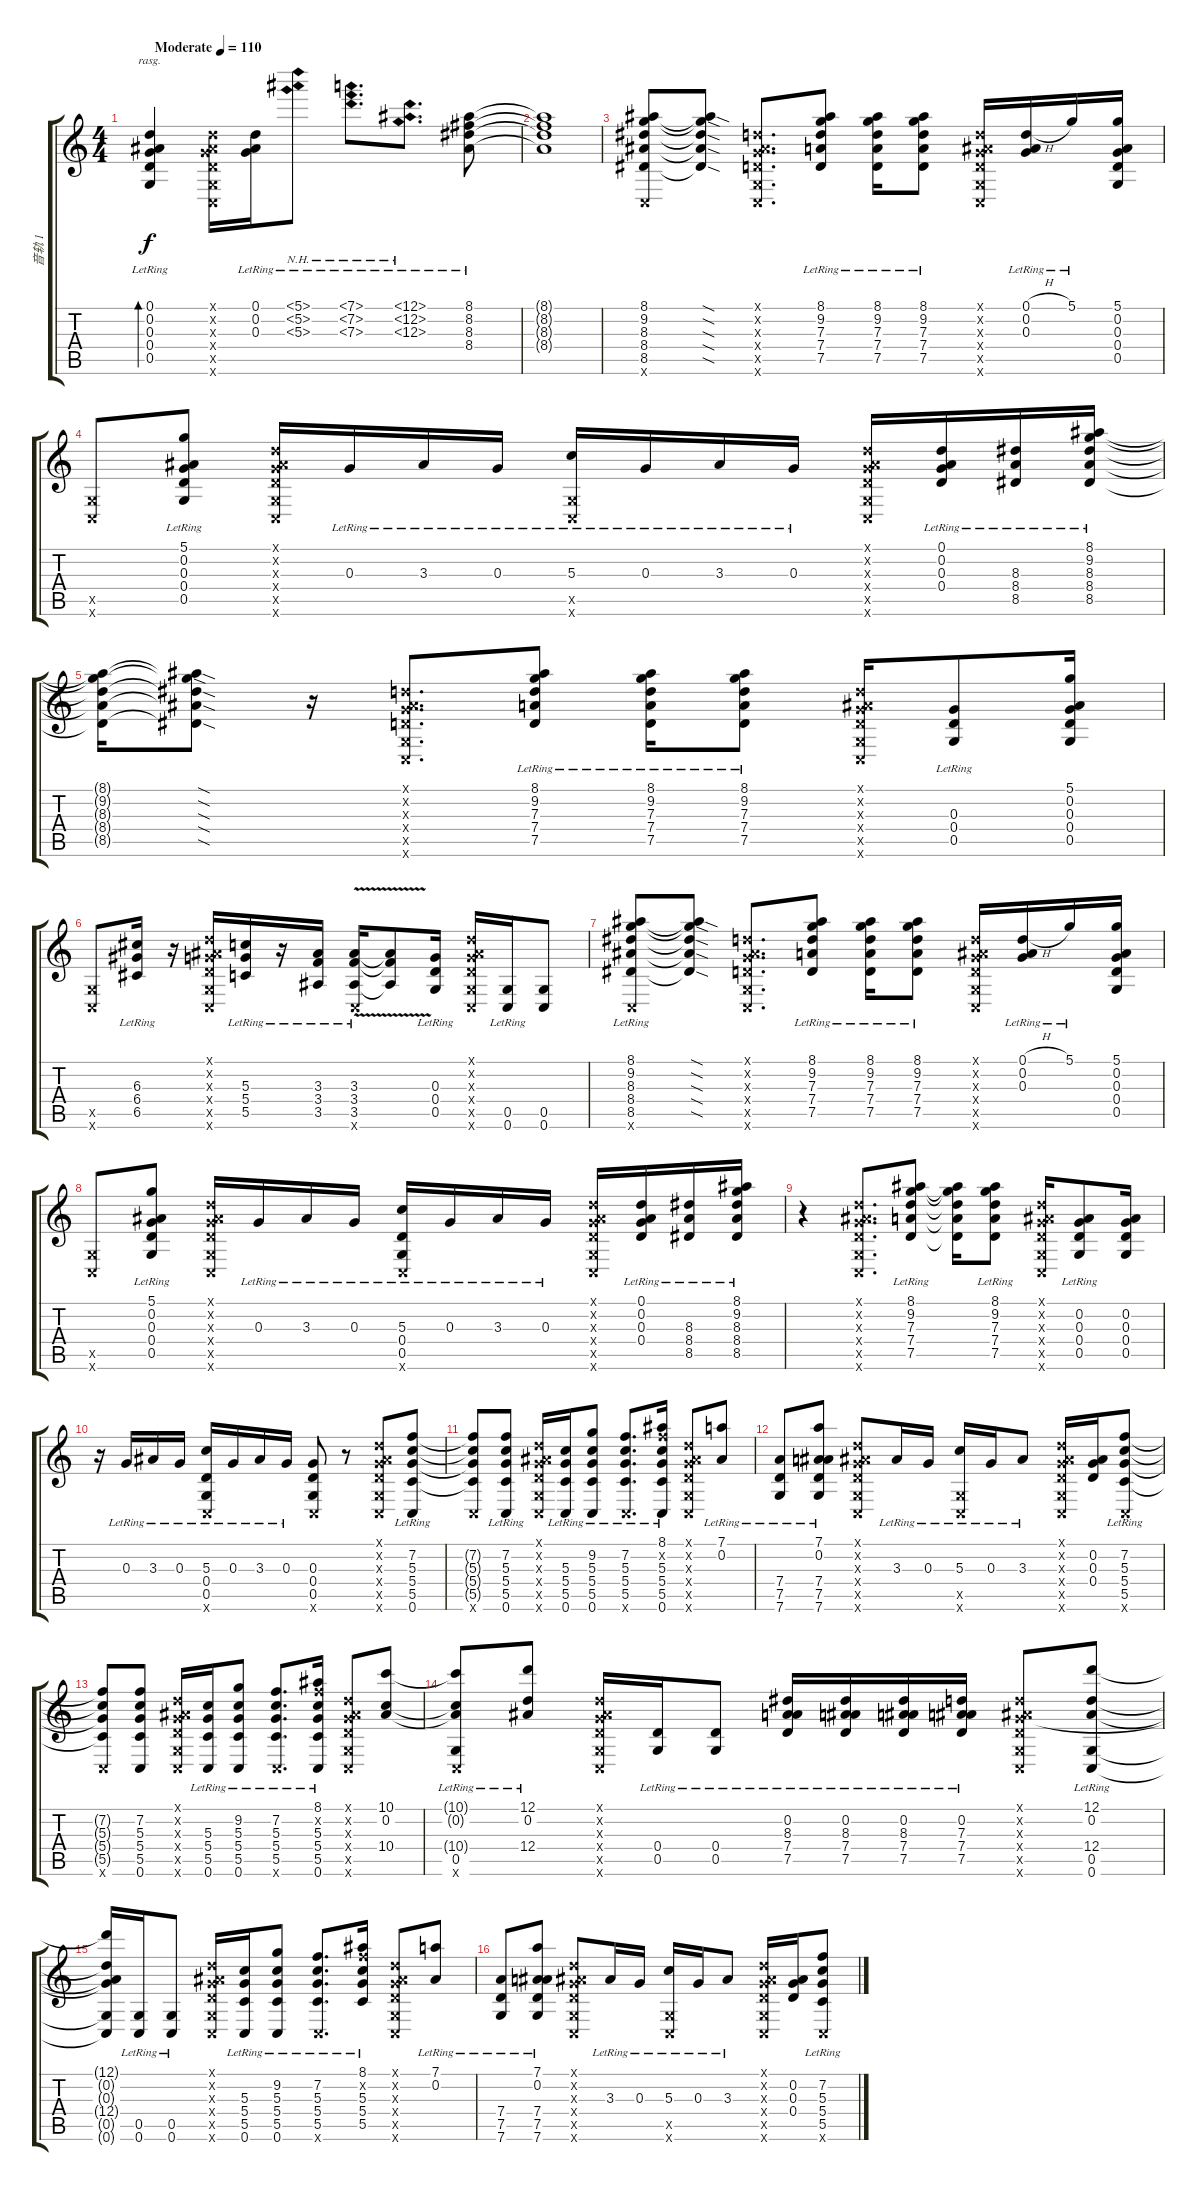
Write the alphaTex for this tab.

\track ("音轨 1" "音轨 1") {instrument acousticguitarsteel}
\staff {score tabs}
\tuning (D4 Bb3 G3 D3 G2 C2) {hide}
\ts (4 4)
\tempo (110 "Moderate")
\clef g2
\ks c
(0.1{lr} 0.2{lr} 0.3{lr} 0.4{lr} 0.5{lr}).4{bd 240 rasg ii dy f instrument acousticguitarsteel} (0.1{x} 0.2{x} 0.3{x} 0.4{x} 0.5{x} 0.6{x}).16 (0.1{lr} 0.2{lr} 0.3{lr}).16 (5.1{nh lr} 5.2{nh lr} 5.3{nh lr}).8 (7.1{nh lr} 7.2{nh lr} 7.3{nh lr}).8{d} (12.1{nh lr} 12.2{nh lr} 12.3{nh lr}).8{d} (8.1{lr} 8.2{lr} 8.3{lr} 8.4{lr}).8 |
(8.1{t} 8.2{t} 8.3{t} 8.4{t}).1 |
(8.1 9.2 8.3 8.4 8.5 0.6{x}).8 (8.1{sod t} 9.2{sod t} 8.3{sod t} 8.4{sod t} 8.5{sod t}).8 (0.1{x} 0.2{x} 0.3{x} 0.4{x} 0.5{x} 0.6{x}).8{d} (8.1{lr} 9.2{lr} 7.3{lr} 7.4{lr} 7.5{lr}).8 (8.1{lr} 9.2{lr} 7.3{lr} 7.4{lr} 7.5{lr}).16 (8.1{lr} 9.2{lr} 7.3{lr} 7.4{lr} 7.5{lr}).8 (0.1{x} 0.2{x} 0.3{x} 0.4{x} 0.5{x} 0.6{x}).16 (0.1{h lr} 0.2{lr} 0.3{lr}).16 5.1{lr}.16 (5.1 0.2 0.3 0.4 0.5).16 |
(0.5{x} 0.6{x}).8 (5.1{lr} 0.2{lr} 0.3{lr} 0.4{lr} 0.5{lr}).8 (0.1{x} 0.2{x} 0.3{x} 0.4{x} 0.5{x} 0.6{x}).16 0.3{lr}.16 3.3{lr}.16 0.3{lr}.16 (5.3{lr} 0.5{x} 0.6{x}).16 0.3{lr}.16 3.3{lr}.16 0.3{lr}.16 (0.1{x} 0.2{x} 0.3{x} 0.4{x} 0.5{x} 0.6{x}).16 (0.1{lr} 0.2{lr} 0.3{lr} 0.4{lr}).16 (8.3{lr} 8.4{lr} 8.5{lr}).16 (8.1{lr} 9.2{lr} 8.3{lr} 8.4{lr} 8.5{lr}).16 |
(8.1{t} 9.2{t} 8.3{t} 8.4{t} 8.5{t}).16 (8.1{sod t} 9.2{sod t} 8.3{sod t} 8.4{sod t} 8.5{sod t}).8 r.16 (0.1{x} 0.2{x} 0.3{x} 0.4{x} 0.5{x} 0.6{x}).8{d} (8.1{lr} 9.2{lr} 7.3{lr} 7.4{lr} 7.5{lr}).8 (8.1{lr} 9.2{lr} 7.3{lr} 7.4{lr} 7.5{lr}).16 (8.1{lr} 9.2{lr} 7.3{lr} 7.4{lr} 7.5{lr}).8 (0.1{x} 0.2{x} 0.3{x} 0.4{x} 0.5{x} 0.6{x}).16 (0.3{lr} 0.4{lr} 0.5{lr}).8 (5.1 0.2 0.3 0.4 0.5).16 |
(0.5{x} 0.6{x}).8 (6.3{lr} 6.4{lr} 6.5{lr}).16 r.16 (0.1{x} 0.2{x} 0.3{x} 0.4{x} 0.5{x} 0.6{x}).16 (5.3{lr} 5.4{lr} 5.5{lr}).16 r.16 (3.3{lr} 3.4{lr} 3.5{lr}).16 (3.3{v lr} 3.4{v lr} 3.5{v lr} 0.6{x}).16 (3.3{t} 3.4{t} 3.5{t}).8 (0.3{lr} 0.4{lr} 0.5{lr}).16 (0.1{x} 0.2{x} 0.3{x} 0.4{x} 0.5{x} 0.6{x}).16 (0.5{lr} 0.6{lr}).16 (0.5 0.6).8 |
(8.1{lr} 9.2{lr} 8.3{lr} 8.4{lr} 8.5{lr} 0.6{x}).8 (8.1{sod t} 9.2{sod t} 8.3{sod t} 8.4{sod t} 8.5{sod t}).8 (0.1{x} 0.2{x} 0.3{x} 0.4{x} 0.5{x} 0.6{x}).8{d} (8.1{lr} 9.2{lr} 7.3{lr} 7.4{lr} 7.5{lr}).8 (8.1{lr} 9.2{lr} 7.3{lr} 7.4{lr} 7.5{lr}).16 (8.1{lr} 9.2{lr} 7.3{lr} 7.4{lr} 7.5{lr}).8 (0.1{x} 0.2{x} 0.3{x} 0.4{x} 0.5{x} 0.6{x}).16 (0.1{h lr} 0.2{lr} 0.3{lr}).16 5.1{lr}.16 (5.1 0.2 0.3 0.4 0.5).16 |
(0.5{x} 0.6{x}).8 (5.1{lr} 0.2{lr} 0.3{lr} 0.4{lr} 0.5{lr}).8 (0.1{x} 0.2{x} 0.3{x} 0.4{x} 0.5{x} 0.6{x}).16 0.3{lr}.16 3.3{lr}.16 0.3{lr}.16 (5.3{lr} 0.4 0.5 0.6{x}).16 0.3{lr}.16 3.3{lr}.16 0.3{lr}.16 (0.1{x} 0.2{x} 0.3{x} 0.4{x} 0.5{x} 0.6{x}).16 (0.1{lr} 0.2{lr} 0.3{lr} 0.4{lr}).16 (8.3{lr} 8.4{lr} 8.5{lr}).16 (8.1{lr} 9.2{lr} 8.3{lr} 8.4{lr} 8.5{lr}).16 |
r.4 (0.1{x} 0.2{x} 0.3{x} 0.4{x} 0.5{x} 0.6{x}).8{d} (8.1{lr} 9.2{lr} 7.3{lr} 7.4{lr} 7.5{lr}).8 (8.1{t} 9.2{t} 7.3{t} 7.4{t} 7.5{t}).16 (8.1{lr} 9.2{lr} 7.3{lr} 7.4{lr} 7.5{lr}).8 (0.1{x} 0.2{x} 0.3{x} 0.4{x} 0.5{x} 0.6{x}).16 (0.2{lr} 0.3{lr} 0.4{lr} 0.5{lr}).8 (0.2 0.3 0.4 0.5).16 |
r.16 0.3{lr}.16 3.3{lr}.16 0.3{lr}.16 (5.3{lr} 0.4 0.5 0.6{x}).16 0.3{lr}.16 3.3{lr}.16 0.3{lr}.16 (0.3 0.4 0.5 0.6{x}).8 r.8 (0.1{x} 0.2{x} 0.3{x} 0.4{x} 0.5{x} 0.6{x}).8 (7.2{lr} 5.3{lr} 5.4{lr} 5.5{lr} 0.6).8 |
(7.2{t} 5.3{t} 5.4{t} 5.5{t} 0.6{x}).8 (7.2{lr} 5.3{lr} 5.4{lr} 5.5{lr} 0.6).8 (0.1{x} 0.2{x} 0.3{x} 0.4{x} 0.5{x} 0.6{x}).16 (5.3{lr} 5.4{lr} 5.5{lr} 0.6).16 (9.2{lr} 5.3{lr} 5.4{lr} 5.5{lr} 0.6).8 (7.2{lr} 5.3{lr} 5.4{lr} 5.5{lr} 0.6{x}).8{d} (8.1{lr} 7.2{x} 5.3{lr} 5.4{lr} 5.5{lr} 0.6).16 (0.1{x} 0.2{x} 0.3{x} 0.4{x} 0.5{x} 0.6{x}).8 (7.1{lr} 0.2{lr}).8 |
(7.4{lr} 7.5{lr} 7.6{lr}).8 (7.1{lr} 0.2{lr} 7.4{lr} 7.5{lr} 7.6{lr}).8 (0.1{x} 0.2{x} 0.3{x} 0.4{x} 0.5{x} 0.6{x}).8 3.3{lr}.16 0.3{lr}.16 (5.3{lr} 0.5{x} 0.6{x}).16 0.3{lr}.16 3.3{lr}.8 (0.1{x} 0.2{x} 0.3{x} 0.4{x} 0.5{x} 0.6{x}).16 (0.2 0.3 0.4).16 (7.2{lr} 5.3{lr} 5.4{lr} 5.5{lr} 0.6{x}).8 |
(7.2{t} 5.3{t} 5.4{t} 5.5{t} 0.6{x}).8 (7.2 5.3 5.4 5.5 0.6).8 (0.1{x} 0.2{x} 0.3{x} 0.4{x} 0.5{x} 0.6{x}).16 (5.3{lr} 5.4{lr} 5.5{lr} 0.6).16 (9.2{lr} 5.3{lr} 5.4{lr} 5.5{lr} 0.6).8 (7.2{lr} 5.3{lr} 5.4{lr} 5.5{lr} 0.6{x}).8{d} (8.1{lr} 7.2{x} 5.3{lr} 5.4{lr} 5.5{lr} 0.6).16 (0.1{x} 0.2{x} 0.3{x} 0.4{x} 0.5{x} 0.6{x}).8 (10.1 0.2 10.4).8 |
(10.1{t} 0.2{t} 10.4{t} 0.5{lr} 0.6{x}).8 (12.1 0.2 12.4{lr}).8 (0.1{x} 0.2{x} 0.3{x} 0.4{x} 0.5{x} 0.6{x}).16 (0.4{lr} 0.5{lr}).16 (0.4{lr} 0.5{lr}).8 (0.2{lr} 8.3{lr} 7.4{lr} 7.5{lr}).16 (0.2{lr} 8.3{lr} 7.4{lr} 7.5{lr}).16 (0.2{lr} 8.3{lr} 7.4{lr} 7.5{lr}).16 (0.2{lr} 7.3{lr} 7.4{lr} 7.5{lr}).16 (0.1{x} 0.2{x} 0.3{x} 0.4{x} 0.5{x} 0.6{x}).8 (12.1{lr} 0.2 12.4 0.5 0.6).8 |
(12.1{t} 0.2{t} 0.3{t} 12.4{t} 0.5{t} 0.6{t}).16 (0.5{lr} 0.6{lr}).16 (0.5{lr} 0.6{lr}).8 (0.1{x} 0.2{x} 0.3{x} 0.4{x} 0.5{x} 0.6{x}).16 (5.3{lr} 5.4{lr} 5.5{lr} 0.6).16 (9.2{lr} 5.3{lr} 5.4{lr} 5.5{lr} 0.6).8 (7.2{lr} 5.3{lr} 5.4{lr} 5.5{lr} 0.6{x}).8{d} (8.1{lr} 7.2{x} 5.3{lr} 5.4{lr} 5.5{lr}).16 (0.1{x} 0.2{x} 0.3{x} 0.4{x} 0.5{x} 0.6{x}).8 (7.1{lr} 0.2{lr}).8 |
(7.4{lr} 7.5{lr} 7.6{lr}).8 (7.1{lr} 0.2{lr} 7.4{lr} 7.5{lr} 7.6{lr}).8 (0.1{x} 0.2{x} 0.3{x} 0.4{x} 0.5{x} 0.6{x}).8 3.3{lr}.16 0.3{lr}.16 (5.3{lr} 0.5{x} 0.6{x}).16 0.3{lr}.16 3.3{lr}.8 (0.1{x} 0.2{x} 0.3{x} 0.4{x} 0.5{x} 0.6{x}).16 (0.2 0.3 0.4).16 (7.2{lr} 5.3{lr} 5.4{lr} 5.5{lr} 0.6{x}).8
